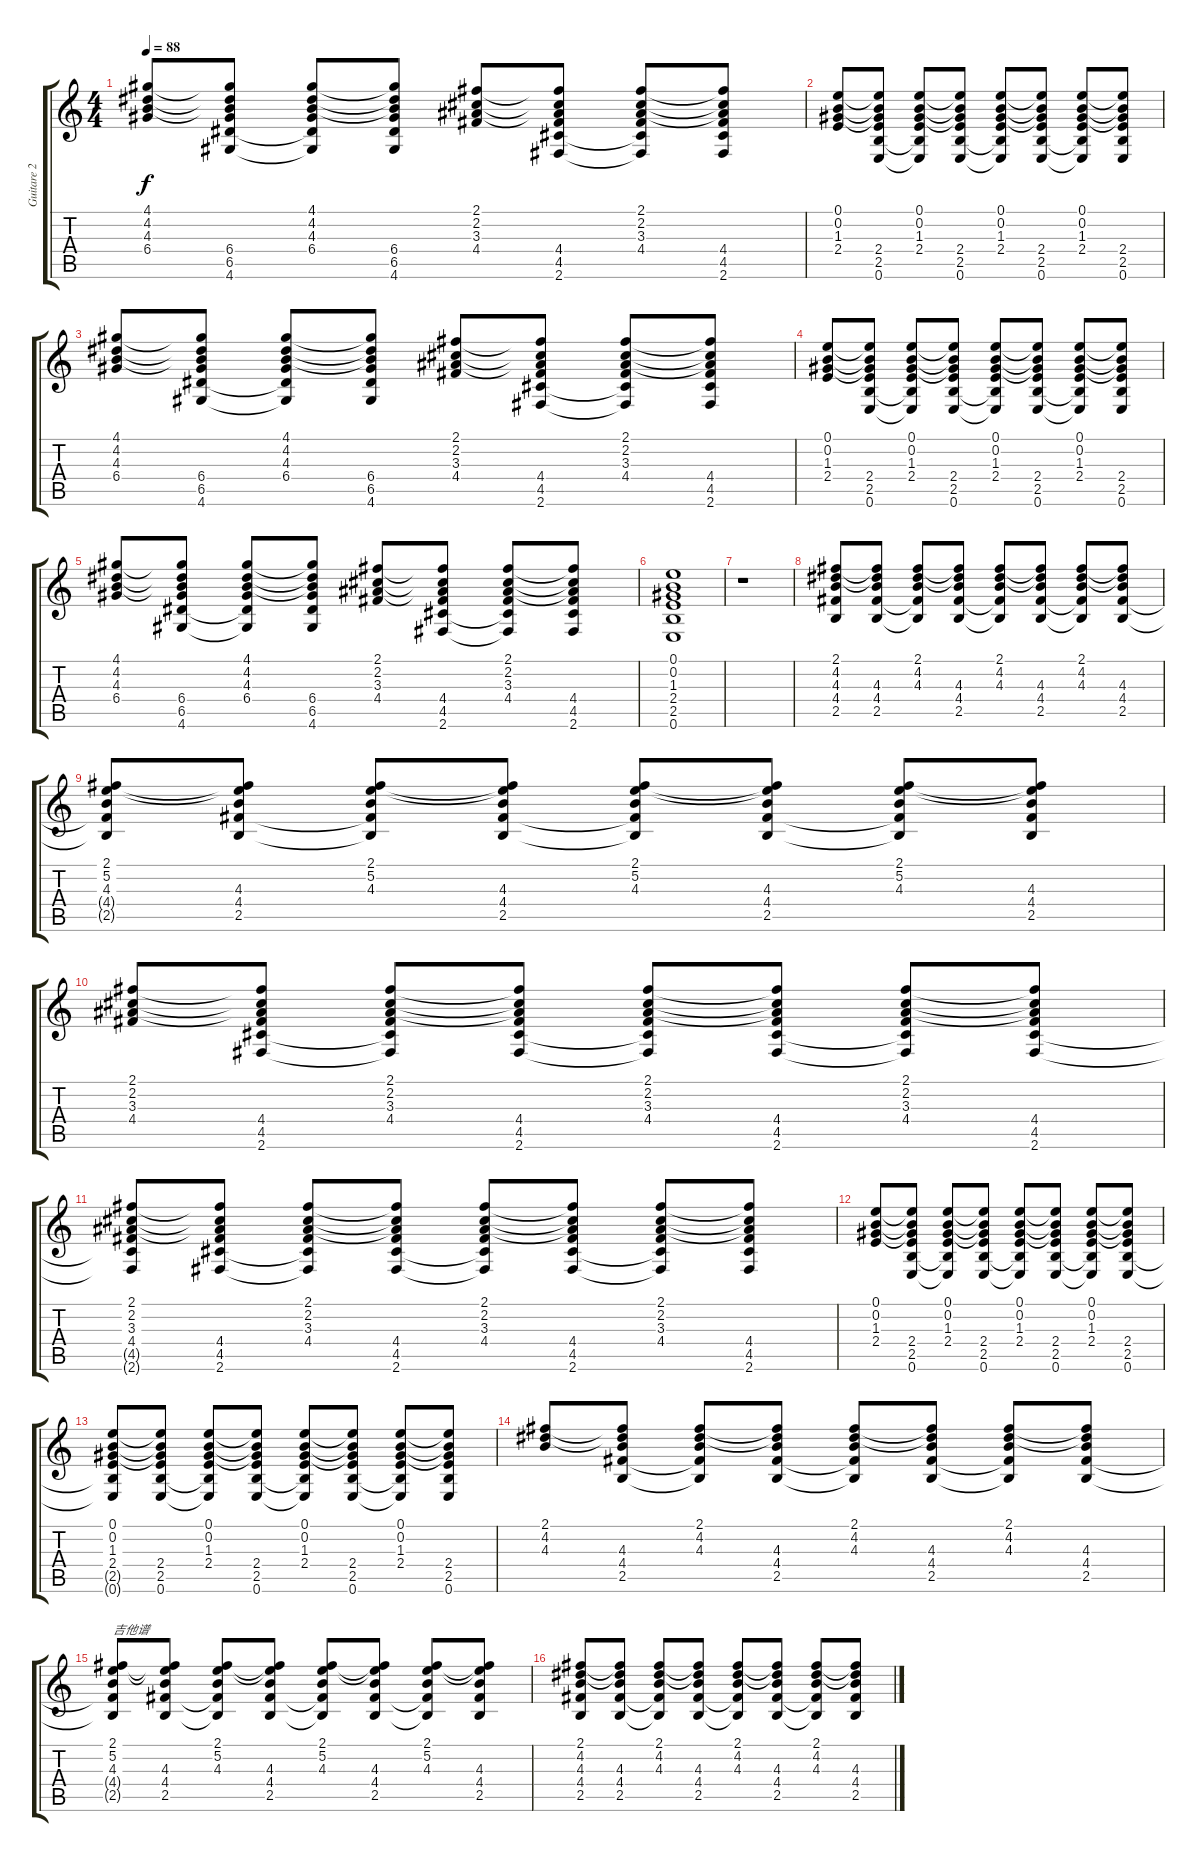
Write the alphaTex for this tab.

\track ("Guitare 2" "Guitare 2") {instrument electricguitarclean}
\staff {score tabs}
\tuning (E4 B3 G3 D3 A2 E2) {hide}
\ts (4 4)
\tempo 88
\clef g2
\ks c
(4.1 4.2 4.3 6.4).8{dy f} (4.1{t} 4.2{t} 4.3{t} 6.4 6.5 4.6).8 (4.1 4.2 4.3 6.4 6.5{t} 4.6{t}).8 (4.1{t} 4.2{t} 4.3{t} 6.4 6.5 4.6).8 (2.1 2.2 3.3 4.4).8 (2.1{t} 2.2{t} 3.3{t} 4.4 4.5 2.6).8 (2.1 2.2 3.3 4.4 4.5{t} 2.6{t}).8 (2.1{t} 2.2{t} 3.3{t} 4.4 4.5 2.6).8 |
(0.1 0.2 1.3 2.4).8 (0.1{t} 0.2{t} 1.3{t} 2.4 2.5 0.6).8 (0.1 0.2 1.3 2.4 2.5{t} 0.6{t}).8 (0.1{t} 0.2{t} 1.3{t} 2.4 2.5 0.6).8 (0.1 0.2 1.3 2.4 2.5{t} 0.6{t}).8 (0.1{t} 0.2{t} 1.3{t} 2.4 2.5 0.6).8 (0.1 0.2 1.3 2.4 2.5{t} 0.6{t}).8 (0.1{t} 0.2{t} 1.3{t} 2.4 2.5 0.6).8 |
(4.1 4.2 4.3 6.4).8 (4.1{t} 4.2{t} 4.3{t} 6.4 6.5 4.6).8 (4.1 4.2 4.3 6.4 6.5{t} 4.6{t}).8 (4.1{t} 4.2{t} 4.3{t} 6.4 6.5 4.6).8 (2.1 2.2 3.3 4.4).8 (2.1{t} 2.2{t} 3.3{t} 4.4 4.5 2.6).8 (2.1 2.2 3.3 4.4 4.5{t} 2.6{t}).8 (2.1{t} 2.2{t} 3.3{t} 4.4 4.5 2.6).8 |
(0.1 0.2 1.3 2.4).8 (0.1{t} 0.2{t} 1.3{t} 2.4 2.5 0.6).8 (0.1 0.2 1.3 2.4 2.5{t} 0.6{t}).8 (0.1{t} 0.2{t} 1.3{t} 2.4 2.5 0.6).8 (0.1 0.2 1.3 2.4 2.5{t} 0.6{t}).8 (0.1{t} 0.2{t} 1.3{t} 2.4 2.5 0.6).8 (0.1 0.2 1.3 2.4 2.5{t} 0.6{t}).8 (0.1{t} 0.2{t} 1.3{t} 2.4 2.5 0.6).8 |
(4.1 4.2 4.3 6.4).8 (4.1{t} 4.2{t} 4.3{t} 6.4 6.5 4.6).8 (4.1 4.2 4.3 6.4 6.5{t} 4.6{t}).8 (4.1{t} 4.2{t} 4.3{t} 6.4 6.5 4.6).8 (2.1 2.2 3.3 4.4).8 (2.1{t} 2.2{t} 3.3{t} 4.4 4.5 2.6).8 (2.1 2.2 3.3 4.4 4.5{t} 2.6{t}).8 (2.1{t} 2.2{t} 3.3{t} 4.4 4.5 2.6).8 |
(0.1 0.2 1.3 2.4 2.5 0.6).1 |
r.1 |
(2.1 4.2 4.3 4.4 2.5).8 (2.1{t} 4.2{t} 4.3 4.4 2.5).8 (2.1 4.2 4.3 4.4{t} 2.5{t}).8 (2.1{t} 4.2{t} 4.3 4.4 2.5).8 (2.1 4.2 4.3 4.4{t} 2.5{t}).8 (2.1{t} 4.2{t} 4.3 4.4 2.5).8 (2.1 4.2 4.3 4.4{t} 2.5{t}).8 (2.1{t} 4.2{t} 4.3 4.4 2.5).8 |
(2.1 5.2 4.3 4.4{t} 2.5{t}).8 (2.1{t} 5.2{t} 4.3 4.4 2.5).8 (2.1 5.2 4.3 4.4{t} 2.5{t}).8 (2.1{t} 5.2{t} 4.3 4.4 2.5).8 (2.1 5.2 4.3 4.4{t} 2.5{t}).8 (2.1{t} 5.2{t} 4.3 4.4 2.5).8 (2.1 5.2 4.3 4.4{t} 2.5{t}).8 (2.1{t} 5.2{t} 4.3 4.4 2.5).8 |
(2.1 2.2 3.3 4.4).8 (2.1{t} 2.2{t} 3.3{t} 4.4 4.5 2.6).8 (2.1 2.2 3.3 4.4 4.5{t} 2.6{t}).8 (2.1{t} 2.2{t} 3.3{t} 4.4 4.5 2.6).8 (2.1 2.2 3.3 4.4 4.5{t} 2.6{t}).8 (2.1{t} 2.2{t} 3.3{t} 4.4 4.5 2.6).8 (2.1 2.2 3.3 4.4 4.5{t} 2.6{t}).8 (2.1{t} 2.2{t} 3.3{t} 4.4 4.5 2.6).8 |
(2.1 2.2 3.3 4.4 4.5{t} 2.6{t}).8 (2.1{t} 2.2{t} 3.3{t} 4.4 4.5 2.6).8 (2.1 2.2 3.3 4.4 4.5{t} 2.6{t}).8 (2.1{t} 2.2{t} 3.3{t} 4.4 4.5 2.6).8 (2.1 2.2 3.3 4.4 4.5{t} 2.6{t}).8 (2.1{t} 2.2{t} 3.3{t} 4.4 4.5 2.6).8 (2.1 2.2 3.3 4.4 4.5{t} 2.6{t}).8 (2.1{t} 2.2{t} 3.3{t} 4.4 4.5 2.6).8 |
(0.1 0.2 1.3 2.4).8 (0.1{t} 0.2{t} 1.3{t} 2.4 2.5 0.6).8 (0.1 0.2 1.3 2.4 2.5{t} 0.6{t}).8 (0.1{t} 0.2{t} 1.3{t} 2.4 2.5 0.6).8 (0.1 0.2 1.3 2.4 2.5{t} 0.6{t}).8 (0.1{t} 0.2{t} 1.3{t} 2.4 2.5 0.6).8 (0.1 0.2 1.3 2.4 2.5{t} 0.6{t}).8 (0.1{t} 0.2{t} 1.3{t} 2.4 2.5 0.6).8 |
(0.1 0.2 1.3 2.4 2.5{t} 0.6{t}).8 (0.1{t} 0.2{t} 1.3{t} 2.4 2.5 0.6).8 (0.1 0.2 1.3 2.4 2.5{t} 0.6{t}).8 (0.1{t} 0.2{t} 1.3{t} 2.4 2.5 0.6).8 (0.1 0.2 1.3 2.4 2.5{t} 0.6{t}).8 (0.1{t} 0.2{t} 1.3{t} 2.4 2.5 0.6).8 (0.1 0.2 1.3 2.4 2.5{t} 0.6{t}).8 (0.1{t} 0.2{t} 1.3{t} 2.4 2.5 0.6).8 |
(2.1 4.2 4.3).8 (2.1{t} 4.2{t} 4.3 4.4 2.5).8 (2.1 4.2 4.3 4.4{t} 2.5{t}).8 (2.1{t} 4.2{t} 4.3 4.4 2.5).8 (2.1 4.2 4.3 4.4{t} 2.5{t}).8 (2.1{t} 4.2{t} 4.3 4.4 2.5).8 (2.1 4.2 4.3 4.4{t} 2.5{t}).8 (2.1{t} 4.2{t} 4.3 4.4 2.5).8 |
(2.1 5.2 4.3 4.4{t} 2.5{t}).8{txt "吉他谱"} (2.1{t} 5.2{t} 4.3 4.4 2.5).8 (2.1 5.2 4.3 4.4{t} 2.5{t}).8 (2.1{t} 5.2{t} 4.3 4.4 2.5).8 (2.1 5.2 4.3 4.4{t} 2.5{t}).8 (2.1{t} 5.2{t} 4.3 4.4 2.5).8 (2.1 5.2 4.3 4.4{t} 2.5{t}).8 (2.1{t} 5.2{t} 4.3 4.4 2.5).8 |
(2.1 4.2 4.3 4.4 2.5).8 (2.1{t} 4.2{t} 4.3 4.4 2.5).8 (2.1 4.2 4.3 4.4{t} 2.5{t}).8 (2.1{t} 4.2{t} 4.3 4.4 2.5).8 (2.1 4.2 4.3 4.4{t} 2.5{t}).8 (2.1{t} 4.2{t} 4.3 4.4 2.5).8 (2.1 4.2 4.3 4.4{t} 2.5{t}).8 (2.1{t} 4.2{t} 4.3 4.4 2.5).8
